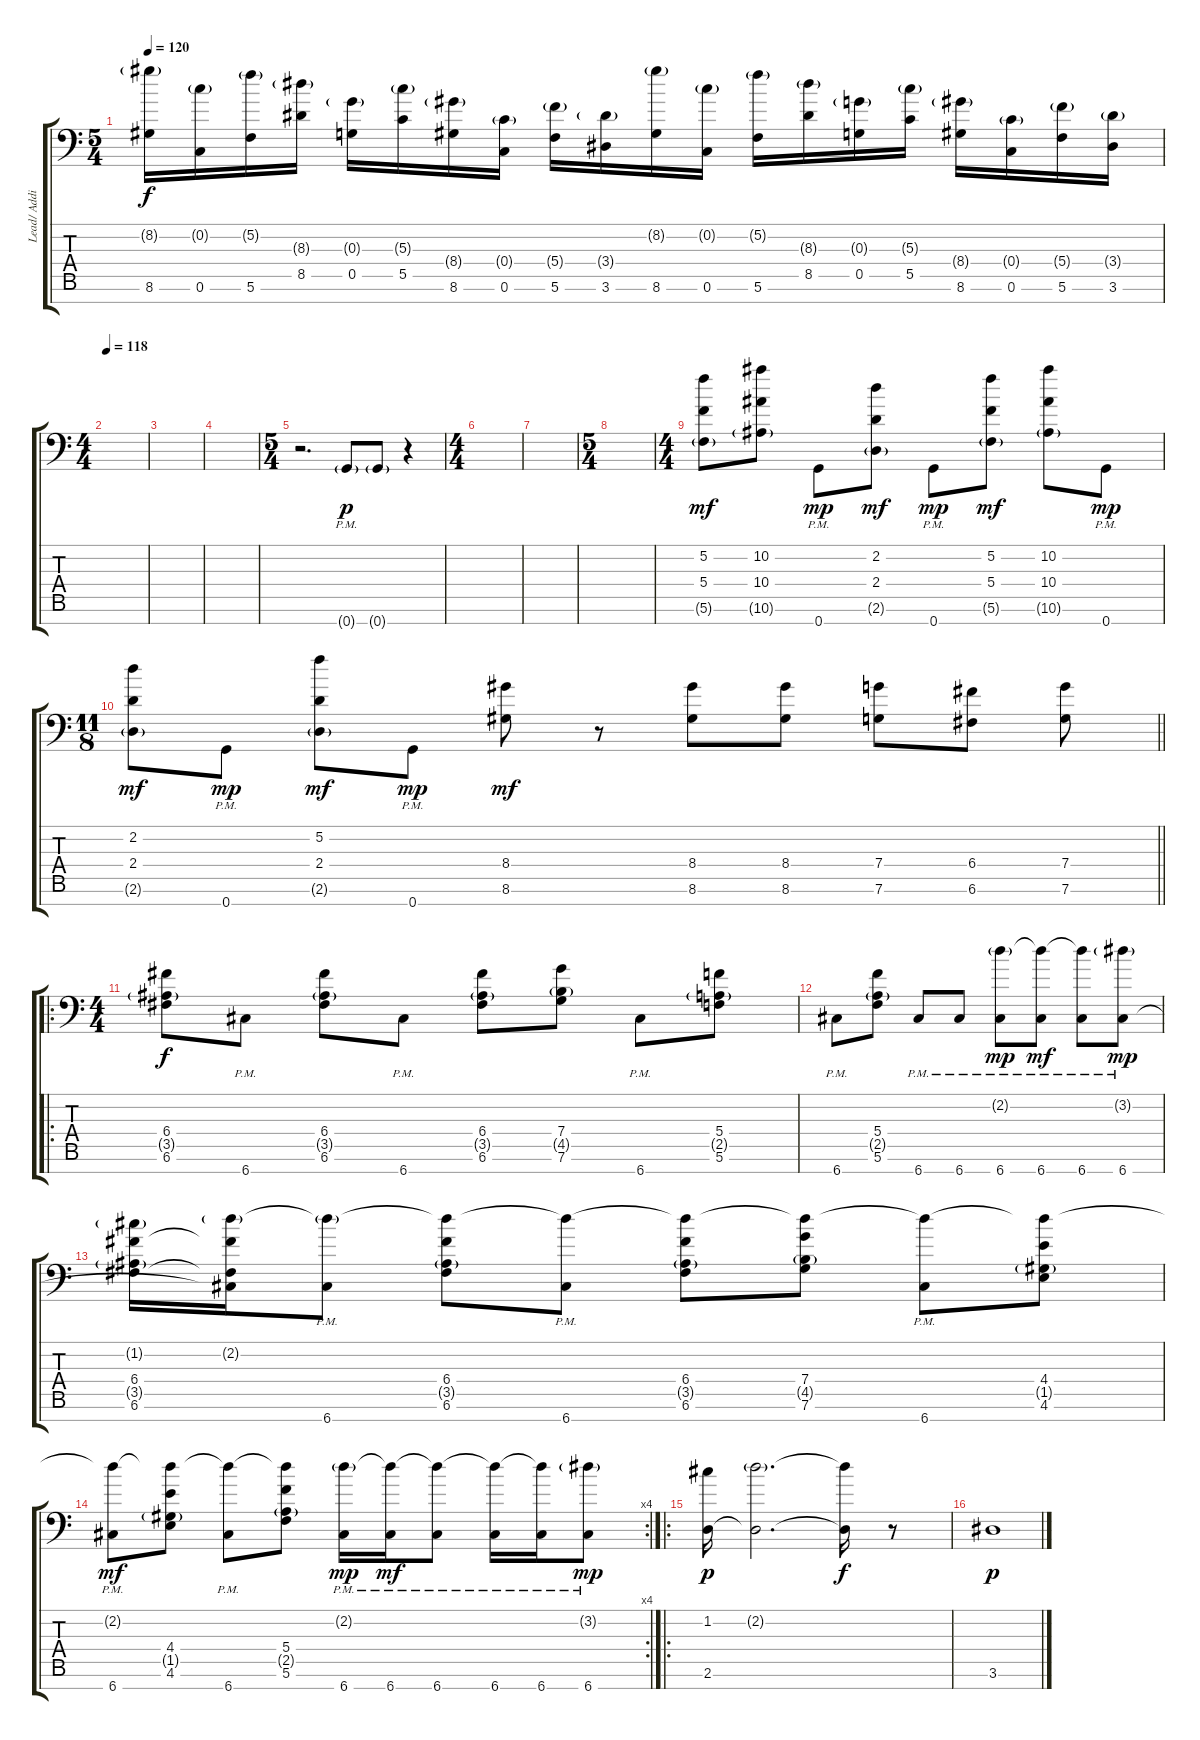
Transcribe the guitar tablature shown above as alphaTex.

\track ("Lead/ Additional" "Lead/ Addi") {instrument overdrivenguitar}
\staff {score tabs}
\tuning (E4 C4 G3 C3 G2 C2 G1) {hide}
\ts (5 4)
\tempo 120
\clef f4
\ks c
(8.2{g} 8.6).16{dy f} (0.2{g} 0.6).16 (5.2{g} 5.6).16 (8.3{g} 8.5).16 (0.3{g} 0.5).16 (5.3{g} 5.5).16 (8.4{g} 8.6).16 (0.4{g} 0.6).16 (5.4{g} 5.6).16 (3.4{g} 3.6).16 (8.2{g} 8.6).16 (0.2{g} 0.6).16 (5.2{g} 5.6).16 (8.3{g} 8.5).16 (0.3{g} 0.5).16 (5.3{g} 5.5).16 (8.4{g} 8.6).16 (0.4{g} 0.6).16 (5.4{g} 5.6).16 (3.4{g} 3.6).16 |
\ts (4 4)
\tempo 118
|
|
|
\ts (5 4)
r.2{d} 0.7{g pm}.8{dy p} 0.7{g}.8 r.4 |
\ts (4 4)
|
|
\ts (5 4)
|
\ts (4 4)
(5.2 5.4 5.6{g}).8{dy mf} (10.2 10.4 10.6{g}).8 0.7{pm}.8{dy mp} (2.2 2.4 2.6{g}).8{dy mf} 0.7{pm}.8{dy mp} (5.2 5.4 5.6{g}).8{dy mf} (10.2 10.4 10.6{g}).8 0.7{pm}.8{dy mp} |
\ts (11 8)
\barLineRight lightlight
(2.2 2.4 2.6{g}).8{dy mf} 0.7{pm}.8{dy mp} (5.2 2.4 2.6{g}).8{dy mf} 0.7{pm}.8{dy mp} (8.4 8.6).8{dy mf} r.8 (8.4 8.6).8 (8.4 8.6).8 (7.4 7.6).8 (6.4 6.6).8 (7.4 7.6).8 |
\ro
\ts (4 4)
(6.4 3.5{g} 6.6).8{dy f} 6.7{pm}.8 (6.4 3.5{g} 6.6).8 6.7{pm}.8 (6.4 3.5{g} 6.6).8 (7.4 4.5{g} 7.6).8 6.7{pm}.8 (5.4 2.5{g} 5.6).8 |
6.7{pm}.8 (5.4 2.5{g} 5.6).8 6.7{pm}.8 6.7{pm}.8 (2.2{g} 6.7{pm}).8{dy mp} (2.2{t} 6.7{pm}).8{dy mf} (2.2{t} 6.7{pm}).8 (3.2{g} 6.7{pm}).8{dy mp} |
(1.2{g} 6.4 3.5{g} 6.6).16 (2.2{g} 6.4{t} 6.6{t} 6.7{t}).16 (2.2{g t} 6.7{pm}).8 (2.2{t} 6.4 3.5{g} 6.6).8 (2.2{t} 6.7{pm}).8 (2.2{t} 6.4 3.5{g} 6.6).8 (2.2{t} 7.4 4.5{g} 7.6).8 (2.2{t} 6.7{pm}).8 (2.2{t} 4.4 1.5{g} 4.6).8 |
\rc 4
(2.2{t} 6.7{pm}).8{dy mf} (2.2{t} 4.4 1.5{g} 4.6).8 (2.2{t} 6.7{pm}).8 (2.2{t} 5.4 2.5{g} 5.6).8 (2.2{g} 6.7{pm}).16{dy mp} (2.2{t} 6.7{pm}).16{dy mf} (2.2{t} 6.7{pm}).8 (2.2{t} 6.7{pm}).16 (2.2{t} 6.7{pm}).16 (3.2{g} 6.7{pm}).8{dy mp} |
\ro
(1.2 2.6).16{dy p} (2.2{g} 2.6{t}).2{d} (2.2{t} 2.6{t}).16{dy f} r.8 |
3.6.1{dy p}
